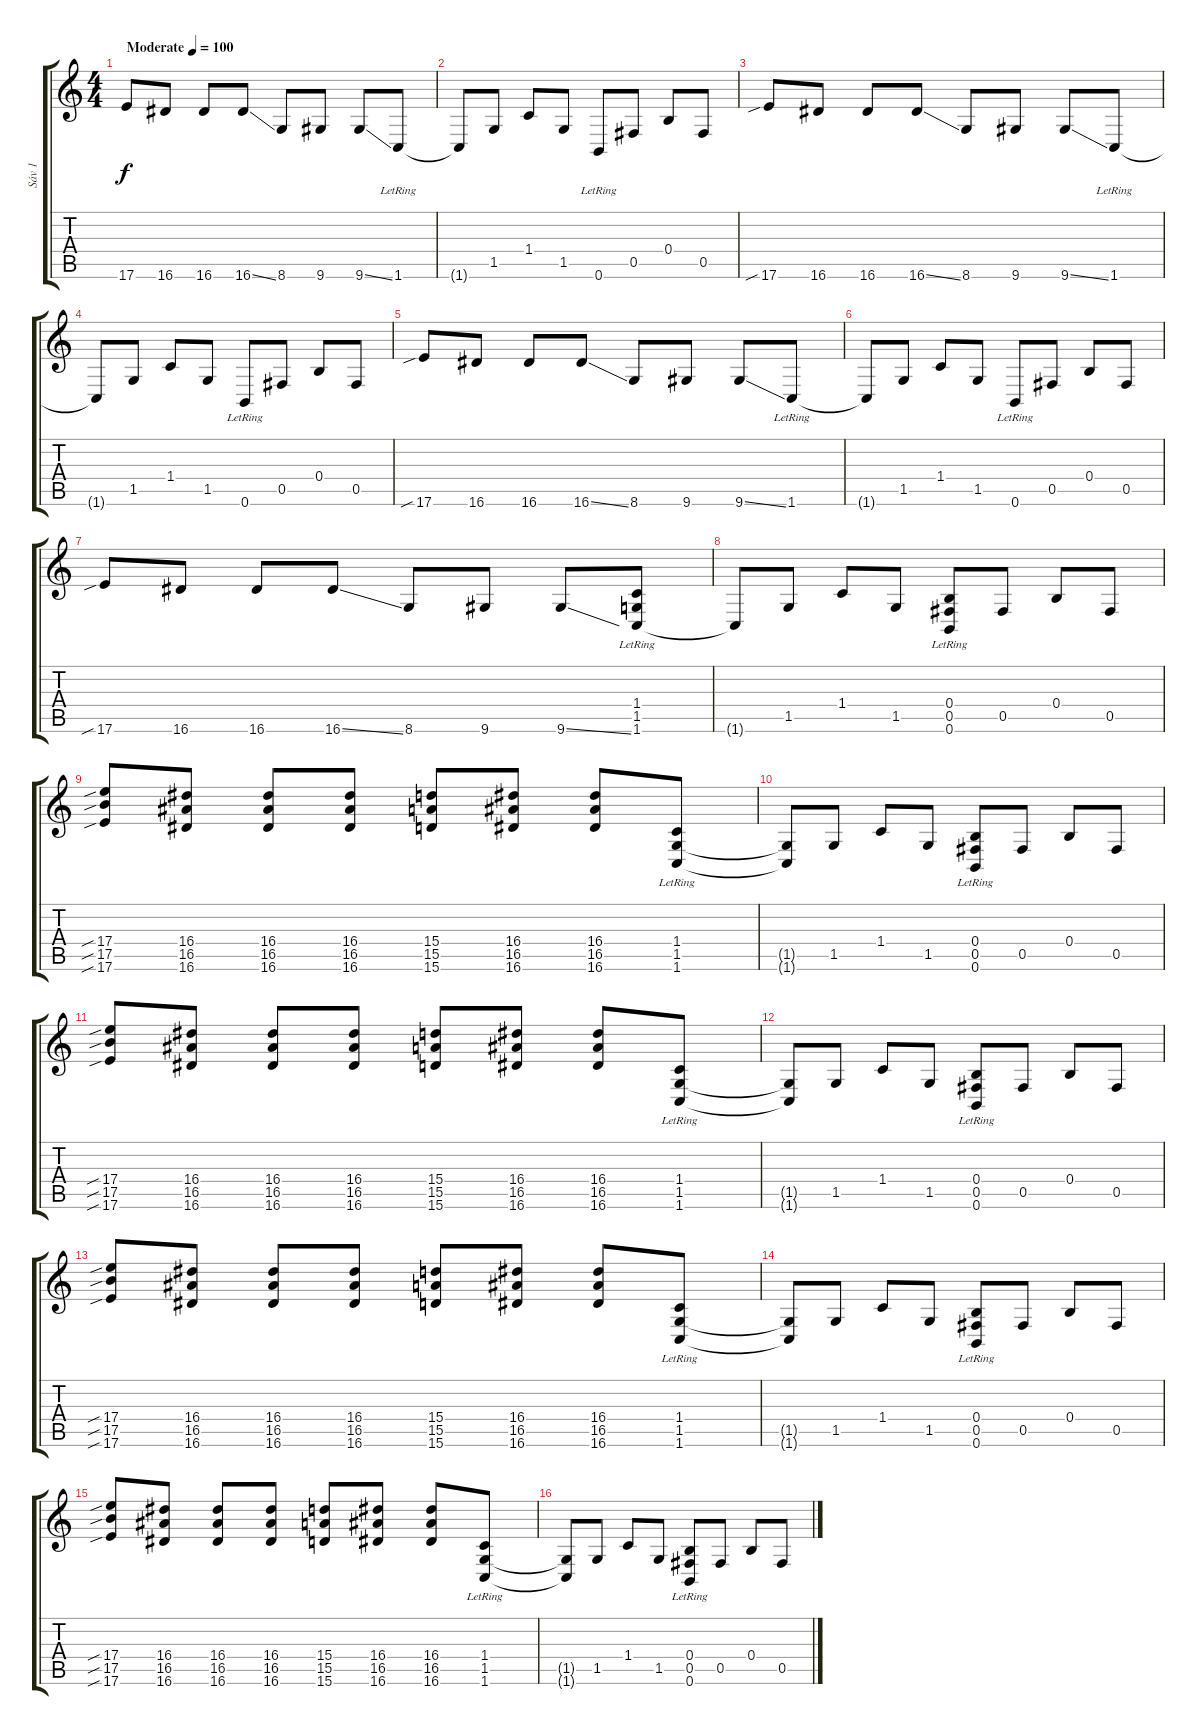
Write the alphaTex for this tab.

\track ("Sáv 1" "Sáv 1") {solo instrument distortionguitar}
\staff {score tabs}
\tuning (Db4 Ab3 E3 B2 Gb2 B1) {hide}
\ts (4 4)
\tempo (100 "Moderate")
\clef g2
\ks c
17.6.8{dy f instrument distortionguitar} 16.6.8 16.6.8 16.6{ss}.8 8.6.8 9.6.8 9.6{ss}.8 1.6{lr}.8 |
1.6{t}.8 1.5.8 1.4.8 1.5.8 0.6{lr}.8 0.5.8 0.4.8 0.5.8 |
17.6{sib}.8 16.6.8 16.6.8 16.6{ss}.8 8.6.8 9.6.8 9.6{ss}.8 1.6{lr}.8 |
1.6{t}.8 1.5.8 1.4.8 1.5.8 0.6{lr}.8 0.5.8 0.4.8 0.5.8 |
17.6{sib}.8 16.6.8 16.6.8 16.6{ss}.8 8.6.8 9.6.8 9.6{ss}.8 1.6{lr}.8 |
1.6{t}.8 1.5.8 1.4.8 1.5.8 0.6{lr}.8 0.5.8 0.4.8 0.5.8 |
17.6{sib}.8 16.6.8 16.6.8 16.6{ss}.8 8.6.8 9.6.8 9.6{ss}.8 (1.4{lr} 1.5{lr} 1.6{lr}).8 |
1.6{t}.8 1.5.8 1.4.8 1.5.8 (0.4{lr} 0.5{lr} 0.6{lr}).8 0.5.8 0.4.8 0.5.8 |
(17.4{sib} 17.5{sib} 17.6{sib}).8 (16.4 16.5 16.6).8 (16.4 16.5 16.6).8 (16.4 16.5 16.6).8 (15.4 15.5 15.6).8 (16.4 16.5 16.6).8 (16.4 16.5 16.6).8 (1.4{lr} 1.5{lr} 1.6{lr}).8 |
(1.5{t} 1.6{t}).8 1.5.8 1.4.8 1.5.8 (0.4{lr} 0.5{lr} 0.6{lr}).8 0.5.8 0.4.8 0.5.8 |
(17.4{sib} 17.5{sib} 17.6{sib}).8 (16.4 16.5 16.6).8 (16.4 16.5 16.6).8 (16.4 16.5 16.6).8 (15.4 15.5 15.6).8 (16.4 16.5 16.6).8 (16.4 16.5 16.6).8 (1.4{lr} 1.5{lr} 1.6{lr}).8 |
(1.5{t} 1.6{t}).8 1.5.8 1.4.8 1.5.8 (0.4{lr} 0.5{lr} 0.6{lr}).8 0.5.8 0.4.8 0.5.8 |
(17.4{sib} 17.5{sib} 17.6{sib}).8 (16.4 16.5 16.6).8 (16.4 16.5 16.6).8 (16.4 16.5 16.6).8 (15.4 15.5 15.6).8 (16.4 16.5 16.6).8 (16.4 16.5 16.6).8 (1.4{lr} 1.5{lr} 1.6{lr}).8 |
(1.5{t} 1.6{t}).8 1.5.8 1.4.8 1.5.8 (0.4{lr} 0.5{lr} 0.6{lr}).8 0.5.8 0.4.8 0.5.8 |
(17.4{sib} 17.5{sib} 17.6{sib}).8 (16.4 16.5 16.6).8 (16.4 16.5 16.6).8 (16.4 16.5 16.6).8 (15.4 15.5 15.6).8 (16.4 16.5 16.6).8 (16.4 16.5 16.6).8 (1.4{lr} 1.5{lr} 1.6{lr}).8 |
(1.5{t} 1.6{t}).8 1.5.8 1.4.8 1.5.8 (0.4{lr} 0.5{lr} 0.6{lr}).8 0.5.8 0.4.8 0.5.8
